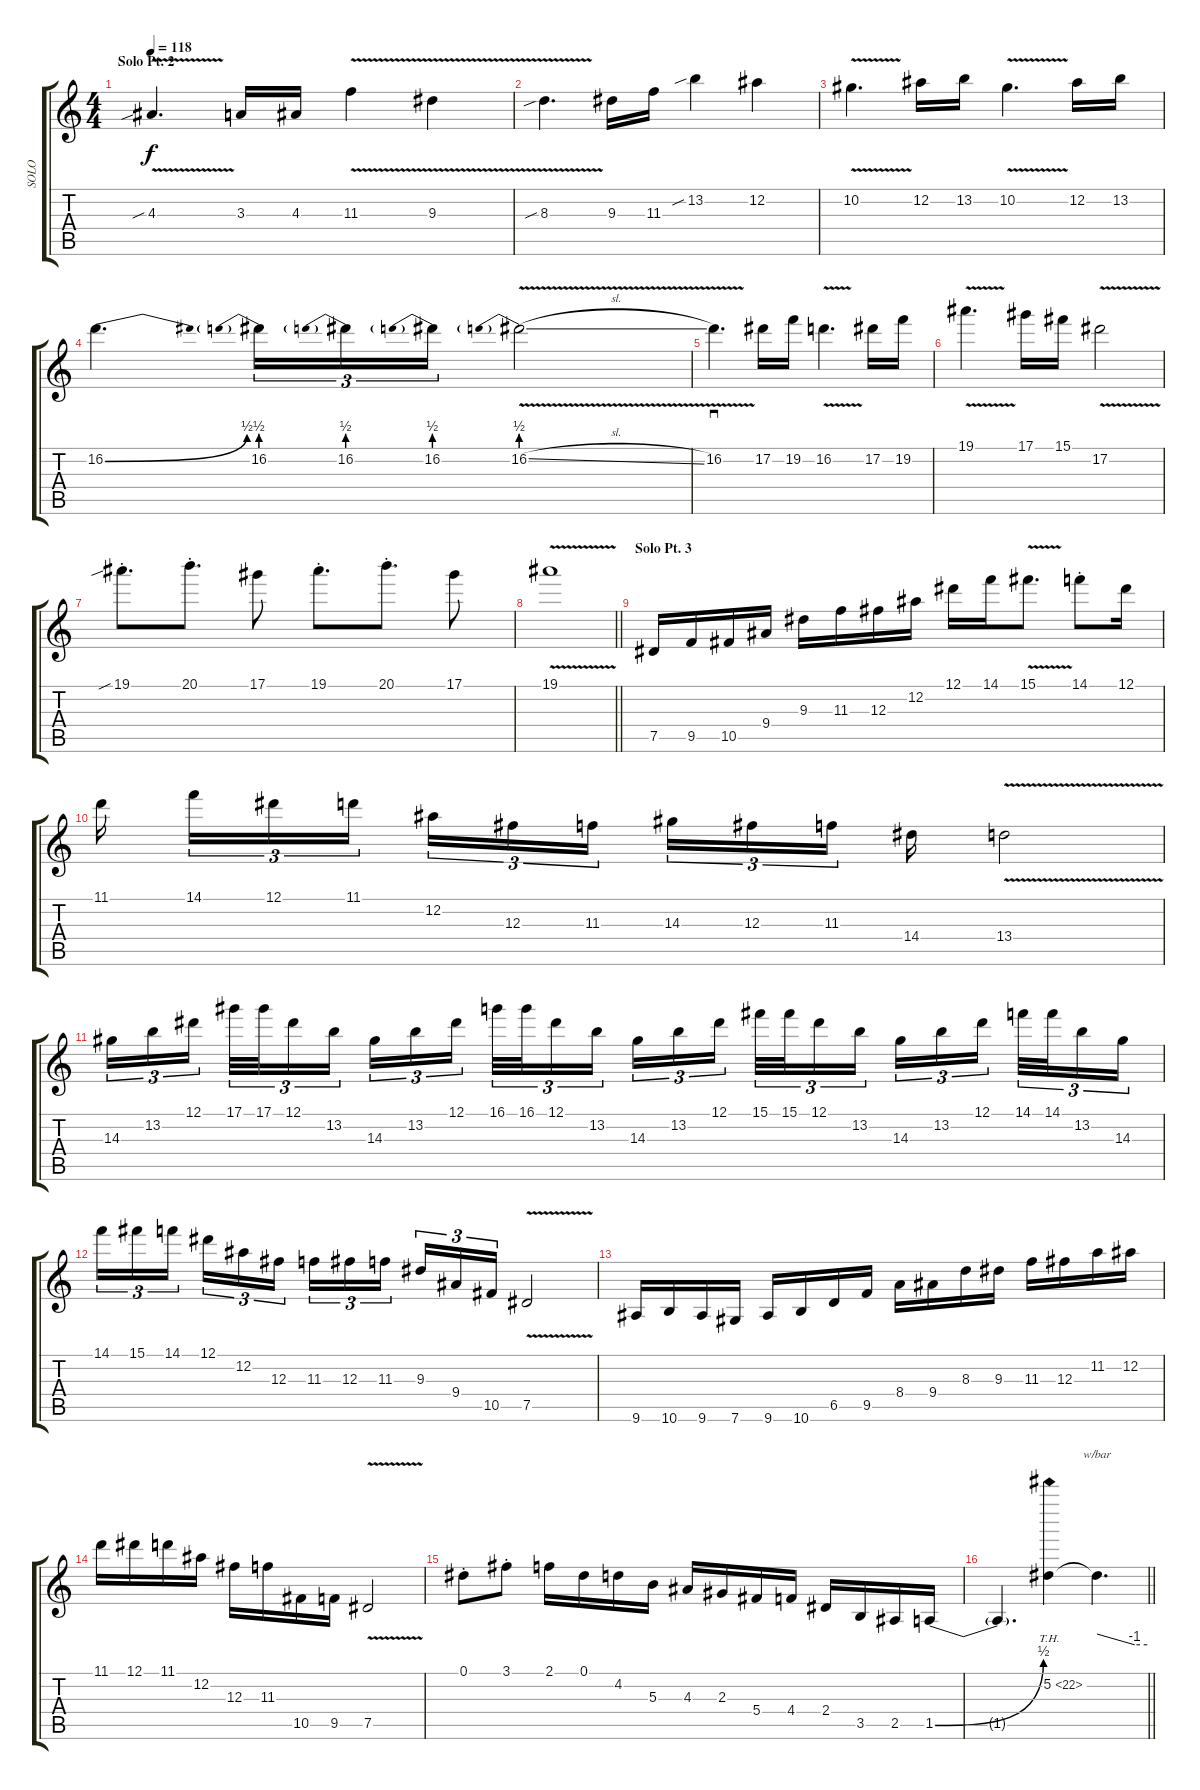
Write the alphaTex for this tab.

\track ("SOLO" "SOLO") {instrument distortionguitar}
\staff {score tabs}
\tuning (Eb4 Bb3 Gb3 Db3 Ab2 Db2) {hide}
\ts (4 4)
\section ("" "Solo Pt. 2")
\tempo 118
\clef g2
\ks c
4.3{v sib}.4{d dy f} 3.3.16 4.3.16 11.3{v}.4 9.3{v}.4 |
8.3{v sib}.4{d} 9.3.16 11.3.16 13.2{sib}.4 12.2.4 |
10.2{v}.4{d} 12.2.16 13.2.16 10.2{v}.4{d} 12.2.16 13.2.16 |
16.2{be (bend 0 0 60 2)}.4{d} 16.2{be (prebend 0 2 60 2)}.16{tu (3 2)} 16.2{be (prebend 0 2 60 2)}.16{tu (3 2)} 16.2{be (prebend 0 2 60 2)}.16{tu (3 2)} 16.2{be (prebend 0 2 60 2) v sl}.2 |
16.2{v}.4{d sd} 17.2.16 19.2.16 16.2{v}.4{d} 17.2.16 19.2.16 |
19.1{v}.4{d} 17.1.16 15.1.16 17.2{v}.2 |
19.1{sib st}.8{d} 20.1{st}.8{d} 17.1.8 19.1{st}.8{d} 20.1{st}.8{d} 17.1.8 |
\barLineRight lightlight
19.1{v}.1 |
\section ("" "Solo Pt. 3")
7.5.16 9.5.16 10.5.16 9.4.16 9.3.16 11.3.16 12.3.16 12.2.16 12.1.16 14.1.16 15.1{v}.8{d} 14.1{st}.8 12.1.16 |
11.1.16{beam splitsecondary} 14.1.16{tu (3 2)} 12.1.16{tu (3 2)} 11.1.16{tu (3 2) beam splitsecondary} 12.2.16{tu (3 2)} 12.3.16{tu (3 2)} 11.3.16{tu (3 2) beam splitsecondary} 14.3.16{tu (3 2)} 12.3.16{tu (3 2)} 11.3.16{tu (3 2) beam splitsecondary} 14.4.16 13.4{v}.2 |
14.3.16{tu (3 2)} 13.2.16{tu (3 2)} 12.1.16{tu (3 2) beam splitsecondary} 17.1.32{tu (3 2)} 17.1.32{tu (3 2)} 12.1.16{tu (3 2)} 13.2.16{tu (3 2)} 14.3.16{tu (3 2)} 13.2.16{tu (3 2)} 12.1.16{tu (3 2) beam splitsecondary} 16.1.32{tu (3 2)} 16.1.32{tu (3 2)} 12.1.16{tu (3 2)} 13.2.16{tu (3 2)} 14.3.16{tu (3 2)} 13.2.16{tu (3 2)} 12.1.16{tu (3 2) beam splitsecondary} 15.1.32{tu (3 2)} 15.1.32{tu (3 2)} 12.1.16{tu (3 2)} 13.2.16{tu (3 2)} 14.3.16{tu (3 2)} 13.2.16{tu (3 2)} 12.1.16{tu (3 2) beam splitsecondary} 14.1.32{tu (3 2)} 14.1.32{tu (3 2)} 13.2.16{tu (3 2)} 14.3.16{tu (3 2)} |
14.1.16{tu (3 2)} 15.1.16{tu (3 2)} 14.1.16{tu (3 2) beam splitsecondary} 12.1.16{tu (3 2)} 12.2.16{tu (3 2)} 12.3.16{tu (3 2)} 11.3.16{tu (3 2)} 12.3.16{tu (3 2)} 11.3.16{tu (3 2) beam splitsecondary} 9.3.16{tu (3 2)} 9.4.16{tu (3 2)} 10.5.16{tu (3 2)} 7.5{v}.2 |
9.6.16 10.6.16 9.6.16 7.6.16 9.6.16 10.6.16 6.5.16 9.5.16 8.4.16 9.4.16 8.3.16 9.3.16 11.3.16 12.3.16 11.2.16 12.2.16 |
11.1.16 12.1.16 11.1.16 12.2.16 12.3.16 11.3.16 10.5.16 9.5.16 7.5{v}.2 |
0.1{st}.8 3.1{st}.8 2.1.16 0.1.16 4.2.16 5.3.16 4.3.16 2.3.16 5.4.16 4.4.16 2.4.16 3.5.16 2.5.16 1.5{be (bend 0 0 60 2)}.16 |
\barLineRight lightlight
1.5{t}.4{d} 5.2{th 17}.4 5.2{t}.4{d tbe (custom default 0 0 45 -4 60 -4)}
